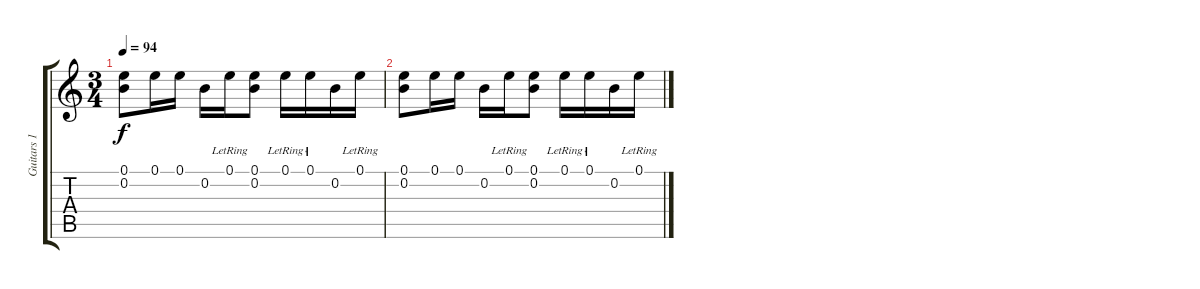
\track ("Guitars 1" "Guitars 1") {instrument electricguitarjazz}
\staff {score tabs}
\tuning (E4 B3 G3 D3 A2 E2) {hide}
\ts (3 4)
\tempo 94
\clef g2
\ks c
(0.1 0.2).8{dy f} 0.1.16 0.1.16 0.2.16 0.1{lr}.16 (0.1 0.2).8 0.1{lr}.16 0.1{lr}.16 0.2.16 0.1{lr}.16 |
(0.1 0.2).8 0.1.16 0.1.16 0.2.16 0.1{lr}.16 (0.1 0.2).8 0.1{lr}.16 0.1{lr}.16 0.2.16 0.1{lr}.16
